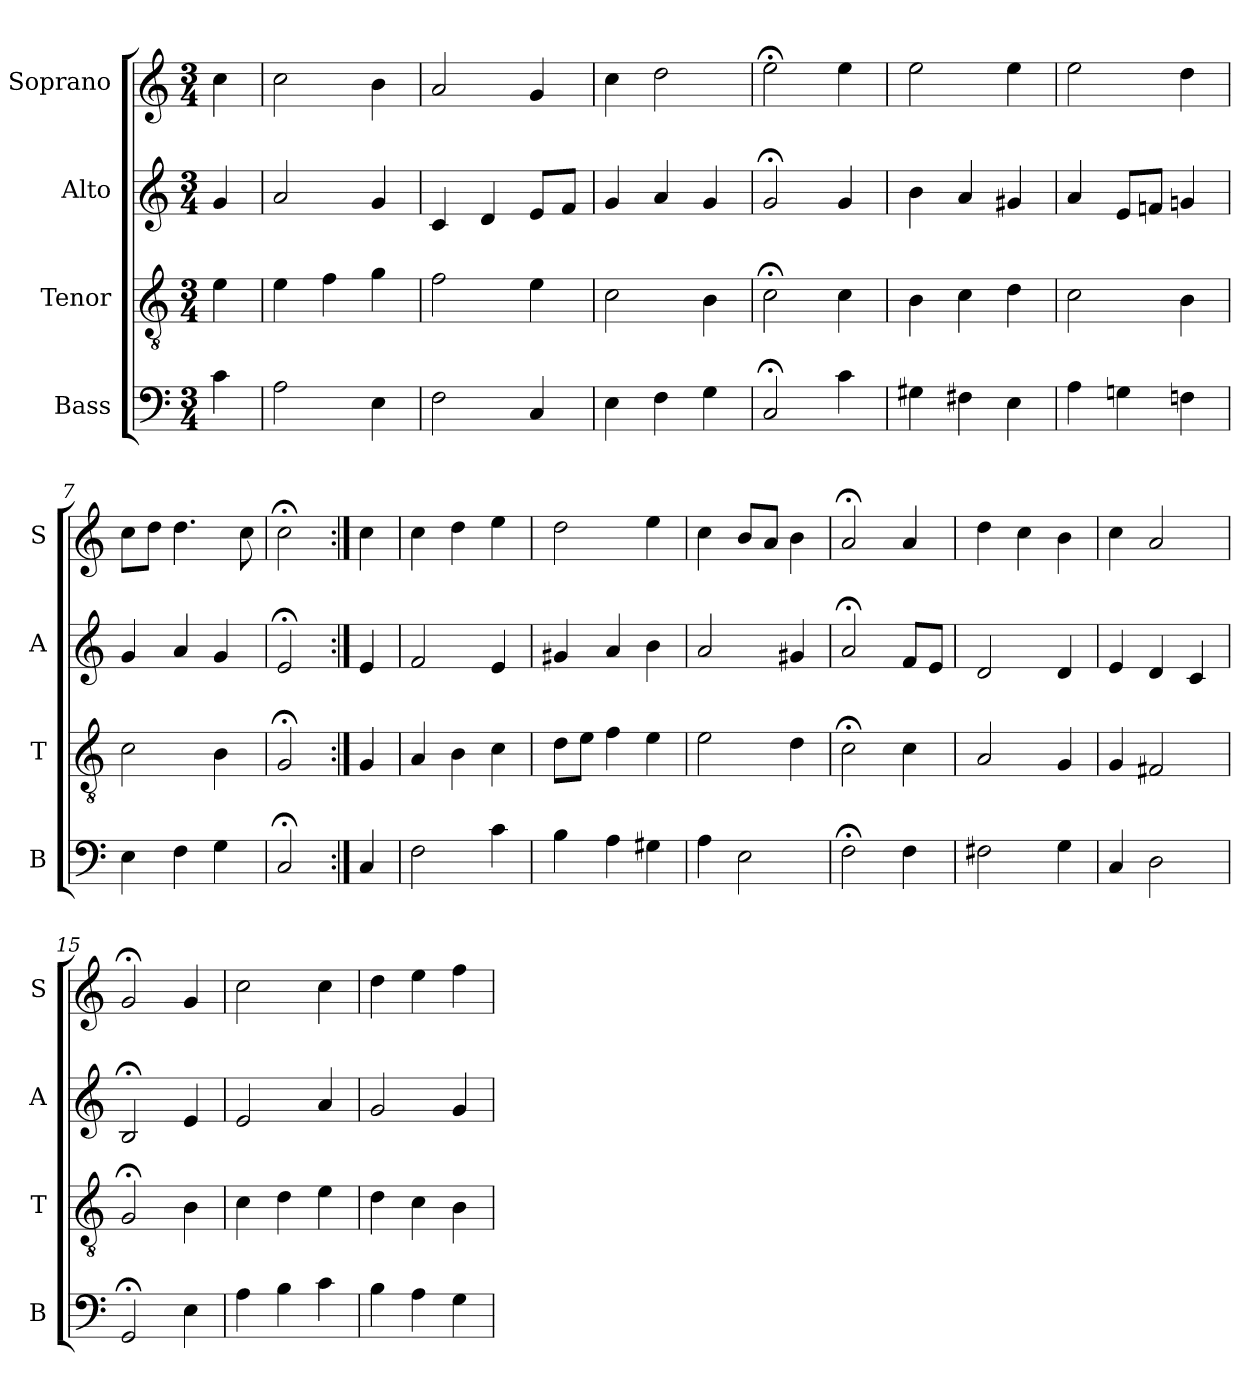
**kern	**kern	**kern	**kern
*part4	*part3	*part2	*part1
*staff4	*staff3	*staff2	*staff1
*I"Bass	*I"Tenor	*I"Alto	*I"Soprano
*I'B	*I'T	*I'A	*I'S
*clefF4	*clefGv2	*clefG2	*clefG2
*k[]	*k[]	*k[]	*k[]
*C:	*C:	*C:	*C:
*M3/4	*M3/4	*M3/4	*M3/4
*MM100	*MM100	*MM100	*MM100
=	=	=	=
4c	4e	4g	4cc
=1	=1	=1	=1
2A	4e	2a	2cc
.	4f	.	.
4E	4g	4g	4b
=2	=2	=2	=2
2F	2f	4c	2a
.	.	4d	.
4C	4e	8eL	4g
.	.	8fJ	.
=3	=3	=3	=3
4E	2c	4g	4cc
4F	.	4a	2dd
4G	4B	4g	.
=4	=4	=4	=4
2C;<	2c;<	2g;<	2ee;<
4c	4c	4g	4ee
=5	=5	=5	=5
4G#X	4B	4b	2ee
4F#X	4c	4a	.
4E	4d	4g#X	4ee
=6	=6	=6	=6
4A	2c	4a	2ee
4Gn	.	8eL	.
.	.	8fnJ	.
4Fn	4B	4gn	4dd
=7	=7	=7	=7
4E	2c	4g	8ccL
.	.	.	8ddJ
4F	.	4a	4.dd
4G	4B	4g	.
.	.	.	8cc
=8	=8	=8	=8
2C;<	2G;<	2e;<	2cc;<
=:|!	=:|!	=:|!	=:|!
4C	4G	4e	4cc
=9	=9	=9	=9
2F	4A	2f	4cc
.	4B	.	4dd
4c	4c	4e	4ee
=10	=10	=10	=10
4B	8dL	4g#X	2dd
.	8eJ	.	.
4A	4f	4a	.
4G#X	4e	4b	4ee
=11	=11	=11	=11
4A	2e	2a	4cc
2E	.	.	8bL
.	.	.	8aJ
.	4d	4g#X	4b
=12	=12	=12	=12
2F;<	2c;<	2a;<	2a;<
4F	4c	8fL	4a
.	.	8eJ	.
=13	=13	=13	=13
2F#X	2A	2d	4dd
.	.	.	4cc
4G	4G	4d	4b
=14	=14	=14	=14
4C	4G	4e	4cc
2D	2F#X	4d	2a
.	.	4c	.
=15	=15	=15	=15
2GG;<	2G;<	2B;<	2g;<i
4E	4Bi	4e	4gi
=16	=16	=16	=16
4A	4ci	2e	2cci
4B	4d	.	.
4c	4e	4a	4cc
=17	=17	=17	=17
4B	4d	2g	4dd
4A	4c	.	4ee
4G	4B	4g	4ff
=	=	=	=
*-	*-	*-	*-
